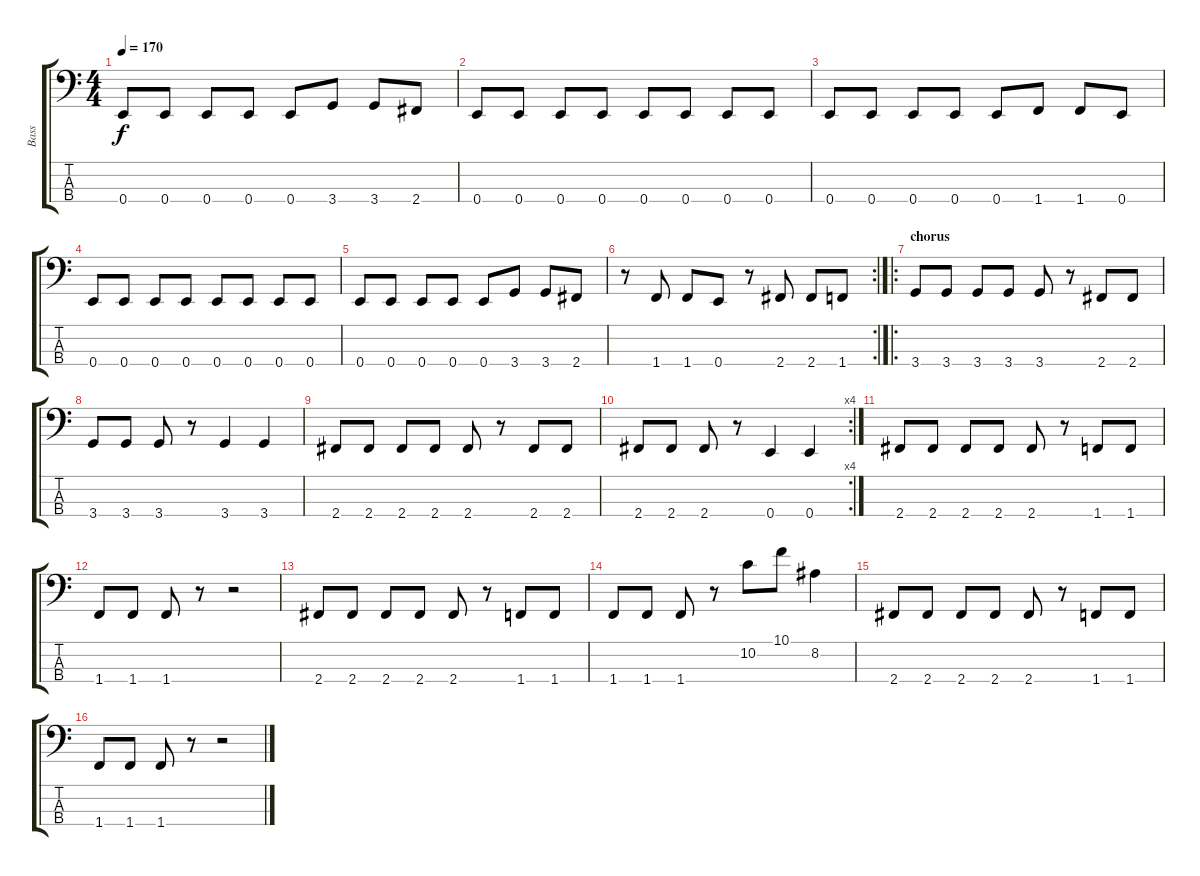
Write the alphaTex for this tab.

\track ("Bass" "Bass") {instrument slapbass2}
\staff {score tabs}
\tuning (G2 D2 A1 E1) {hide}
\ts (4 4)
\tempo 170
\clef f4
\ks c
0.4.8{dy f} 0.4.8 0.4.8 0.4.8 0.4.8 3.4.8 3.4.8 2.4.8 |
0.4.8 0.4.8 0.4.8 0.4.8 0.4.8 0.4.8 0.4.8 0.4.8 |
0.4.8 0.4.8 0.4.8 0.4.8 0.4.8 1.4.8 1.4.8 0.4.8 |
0.4.8 0.4.8 0.4.8 0.4.8 0.4.8 0.4.8 0.4.8 0.4.8 |
0.4.8 0.4.8 0.4.8 0.4.8 0.4.8 3.4.8 3.4.8 2.4.8 |
\rc 2
r.8 1.4.8 1.4.8 0.4.8 r.8 2.4.8 2.4.8 1.4.8 |
\ro
\section ("" "chorus")
3.4.8 3.4.8 3.4.8 3.4.8 3.4.8 r.8 2.4.8 2.4.8 |
3.4.8 3.4.8 3.4.8 r.8 3.4.4 3.4.4 |
2.4.8 2.4.8 2.4.8 2.4.8 2.4.8 r.8 2.4.8 2.4.8 |
\rc 4
2.4.8 2.4.8 2.4.8 r.8 0.4.4 0.4.4 |
2.4.8 2.4.8 2.4.8 2.4.8 2.4.8 r.8 1.4.8 1.4.8 |
1.4.8 1.4.8 1.4.8 r.8 r.2 |
2.4.8 2.4.8 2.4.8 2.4.8 2.4.8 r.8 1.4.8 1.4.8 |
1.4.8 1.4.8 1.4.8 r.8 10.2.8 10.1.8 8.2.4 |
2.4.8 2.4.8 2.4.8 2.4.8 2.4.8 r.8 1.4.8 1.4.8 |
1.4.8 1.4.8 1.4.8 r.8 r.2
